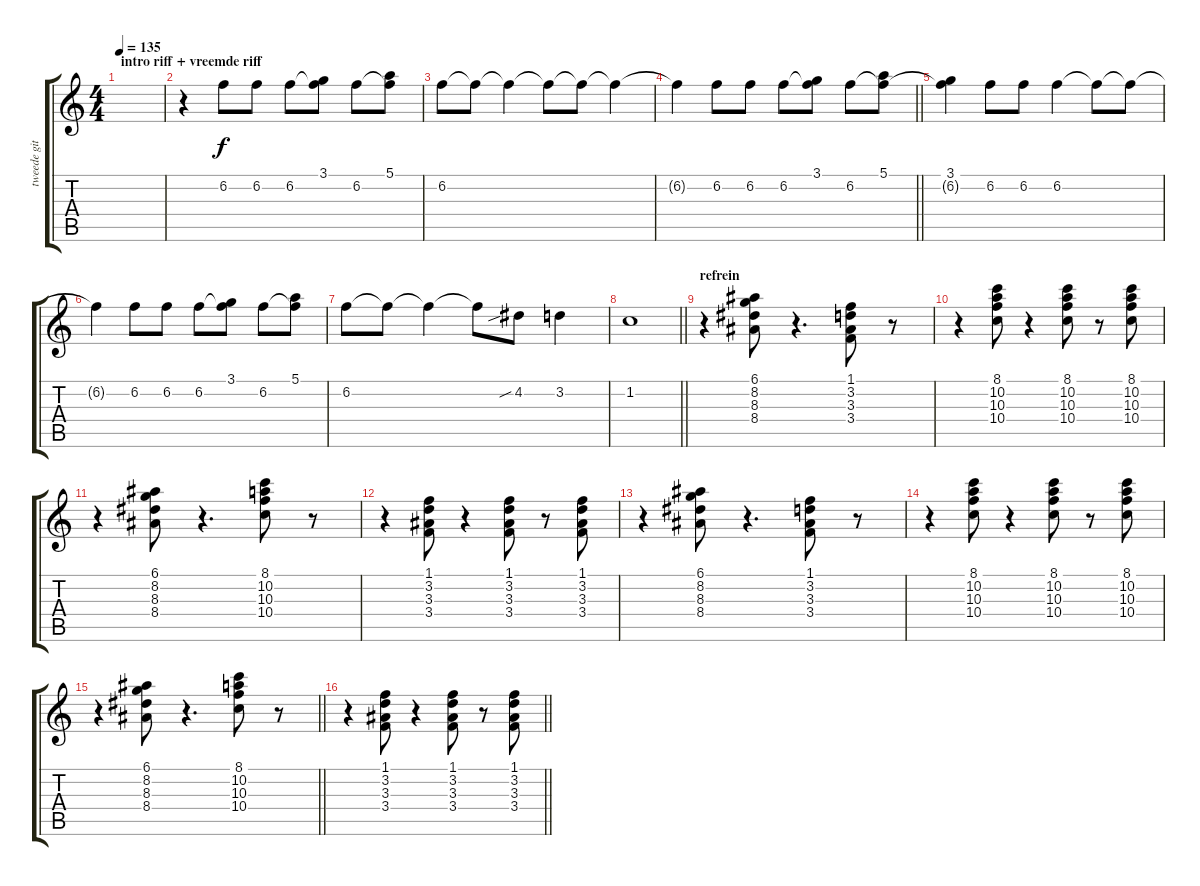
\track ("tweede gitaar" "tweede git") {instrument overdrivenguitar}
\staff {score tabs}
\tuning (E4 B3 G3 D3 A2 E2) {hide}
\ts (4 4)
\section ("" "intro riff + vreemde riff")
\tempo 135
\clef g2
\ks c
|
r.4 6.2.8 6.2.8 6.2.8 (3.1 6.2{t}).8 6.2.8 (5.1 6.2{t}).8 |
6.2.8 6.2{t}.8 6.2{t}.4 6.2{t}.8 6.2{t}.8 6.2{t}.4 |
\barLineRight lightlight
6.2{t}.4 6.2.8 6.2.8 6.2.8 (3.1 6.2{t}).8 6.2.8 (5.1 6.2{t}).8 |
(3.1 6.2{t}).4 6.2.8 6.2.8 6.2.4 6.2{t}.8 6.2{t}.8 |
6.2{t}.4 6.2.8 6.2.8 6.2.8 (3.1 6.2{t}).8 6.2.8 (5.1 6.2{t}).8 |
6.2.8 6.2{t}.8 6.2{t}.4 6.2{t}.8 4.2{sib}.8 3.2.4 |
\barLineRight lightlight
1.2.1 |
\section ("" "refrein")
r.4 (6.1 8.2 8.3 8.4).8 r.4{d} (1.1 3.2 3.3 3.4).8 r.8 |
r.4 (8.1 10.2 10.3 10.4).8 r.4 (8.1 10.2 10.3 10.4).8 r.8 (8.1 10.2 10.3 10.4).8 |
r.4 (6.1 8.2 8.3 8.4).8 r.4{d} (8.1 10.2 10.3 10.4).8 r.8 |
r.4 (1.1 3.2 3.3 3.4).8 r.4 (1.1 3.2 3.3 3.4).8 r.8 (1.1 3.2 3.3 3.4).8 |
r.4 (6.1 8.2 8.3 8.4).8 r.4{d} (1.1 3.2 3.3 3.4).8 r.8 |
r.4 (8.1 10.2 10.3 10.4).8 r.4 (8.1 10.2 10.3 10.4).8 r.8 (8.1 10.2 10.3 10.4).8 |
\barLineRight lightlight
r.4 (6.1 8.2 8.3 8.4).8 r.4{d} (8.1 10.2 10.3 10.4).8 r.8 |
\barLineRight lightlight
r.4 (1.1 3.2 3.3 3.4).8 r.4 (1.1 3.2 3.3 3.4).8 r.8 (1.1 3.2 3.3 3.4).8
